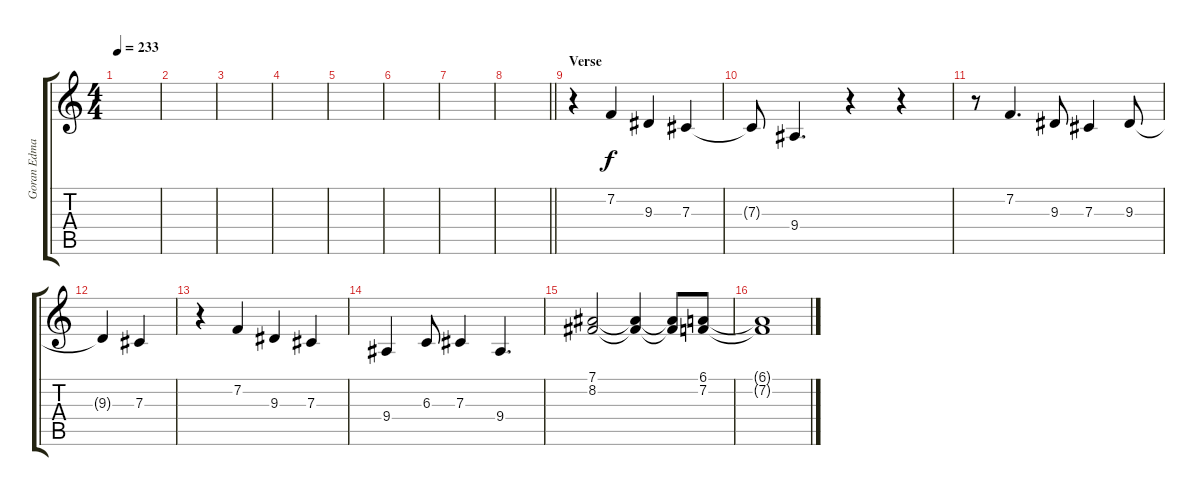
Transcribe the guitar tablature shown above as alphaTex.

\track ("Goran Edman" "Goran Edma") {instrument lead2sawtooth}
\staff {score tabs}
\tuning (Eb4 Bb3 Gb3 Db3 Ab2 Eb2) {hide}
\ts (4 4)
\tempo 233
\clef g2
\ks c
|
|
|
|
|
|
|
\barLineRight lightlight
|
\section ("" "Verse")
r.4 7.2.4 9.3.4 7.3.4 |
7.3{t}.8 9.4.4{d} r.4 r.4 |
r.8 7.2.4{d} 9.3.8 7.3.4 9.3.8 |
9.3{t}.4 7.3.4 |
r.4 7.2.4 9.3.4 7.3.4 |
9.4.4 6.3.8 7.3.4 9.4.4{d} |
(7.1 8.2).2 (7.1{t} 8.2{t}).4 (7.1{t} 8.2{t}).8 (6.1 7.2).8 |
(6.1{t} 7.2{t}).1
